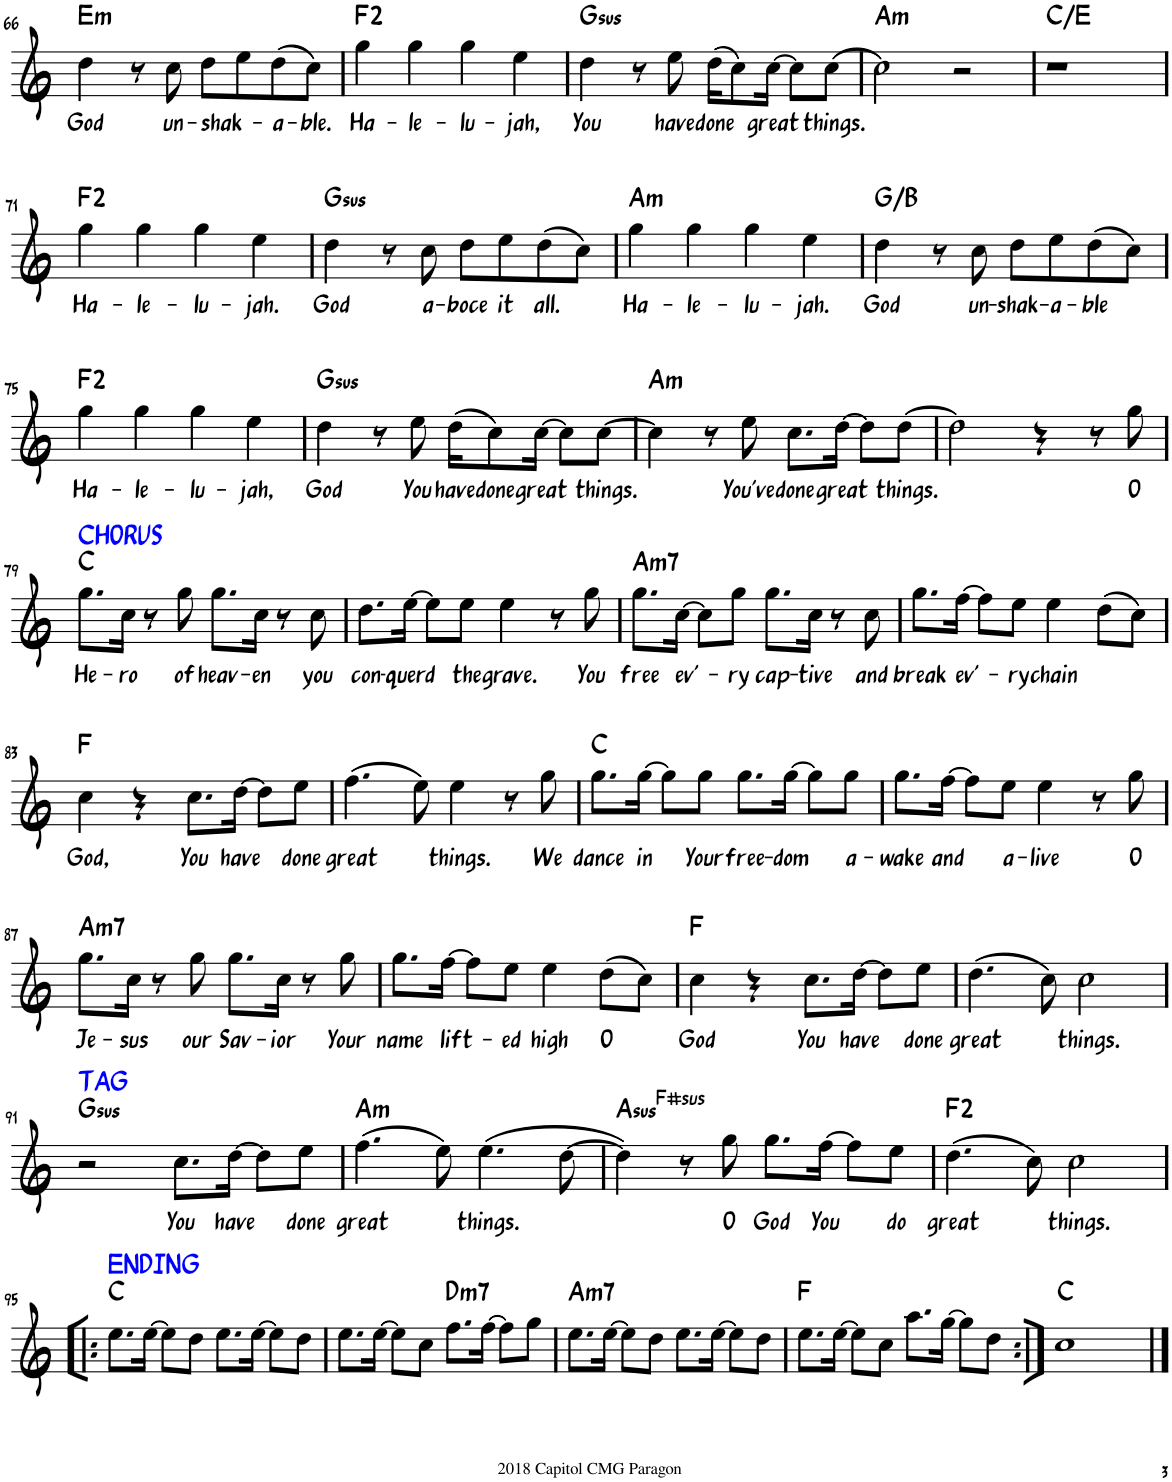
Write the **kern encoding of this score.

**kern	**text	**harte
*part1	*part1	*part1
*staff1	*staff1	*
*I"Piano	*	*
*I'Pno.	*	*
!!LO:PB:g=z
*clefG2	*	*
*k[]	*	*
*M4/4	*	*
=66	=66	=66
!	!LO:LY:b	!LO:H:kt=m
4dd\	God	E:min
8r	.	.
!	!LO:LY:b	!
8cc\	un-	.
!	!LO:LY:b	!
8dd\L	-shak-	.
8ee\	.	.
!	!LO:LY:b	!
(8dd\	-a-	.
!	!LO:LY:b	!
8cc\J)	-ble.	.
=67	=67	=67
!	!LO:LY:b	!
4gg\	Ha-	F:maj(2)
!	!LO:LY:b	!
4gg\	-le-	.
!	!LO:LY:b	!
4gg\	-lu-	.
!	!LO:LY:b	!
4ee\	-jah,	.
=68	=68	=68
!	!LO:LY:b	!LO:H:kt=sus
4dd\	You	G:sus4
8r	.	.
!	!LO:LY:b	!
8ee\	have	.
!	!LO:LY:b	!
(16dd\KL	done	.
8cc\)	.	.
!	!LO:LY:b	!
[16cc\Jk	great	.
8cc\L]	.	.
!	!LO:LY:b	!
[8cc\J	things.	.
=69	=69	=69
!	!	!LO:H:kt=m
2cc\]	.	A:min
2r	.	.
=70	=70	=70
1r	.	C:maj/3
!!LO:LB:g=z
=71	=71	=71
!	!LO:LY:b	!
4gg\	Ha-	F:maj(2)
!	!LO:LY:b	!
4gg\	-le-	.
!	!LO:LY:b	!
4gg\	-lu-	.
!	!LO:LY:b	!
4ee\	-jah.	.
=72	=72	=72
!	!LO:LY:b	!LO:H:kt=sus
4dd\	God	G:sus4
8r	.	.
!	!LO:LY:b	!
8cc\	a-	.
!	!LO:LY:b	!
8dd\L	-boce	.
!	!LO:LY:b	!
8ee\	it	.
!	!LO:LY:b	!
(8dd\	all.	.
8cc\J)	.	.
=73	=73	=73
!	!LO:LY:b	!LO:H:kt=m
4gg\	Ha-	A:min
!	!LO:LY:b	!
4gg\	-le-	.
!	!LO:LY:b	!
4gg\	-lu-	.
!	!LO:LY:b	!
4ee\	-jah.	.
=74	=74	=74
!	!LO:LY:b	!
4dd\	God	G:maj/3
8r	.	.
!	!LO:LY:b	!
8cc\	un-	.
!	!LO:LY:b	!
8dd\L	-shak-	.
!	!LO:LY:b	!
8ee\	-a-	.
!	!LO:LY:b	!
(8dd\	-ble	.
8cc\J)	.	.
!!LO:LB:g=z
=75	=75	=75
!	!LO:LY:b	!
4gg\	Ha-	F:maj(2)
!	!LO:LY:b	!
4gg\	-le-	.
!	!LO:LY:b	!
4gg\	-lu-	.
!	!LO:LY:b	!
4ee\	-jah,	.
=76	=76	=76
!	!LO:LY:b	!LO:H:kt=sus
4dd\	God	G:sus4
8r	.	.
!	!LO:LY:b	!
8ee\	You	.
!	!LO:LY:b	!
(16dd\KL	have	.
!	!LO:LY:b	!
8cc\)	done	.
!	!LO:LY:b	!
[16cc\Jk	great	.
8cc\L]	.	.
!	!LO:LY:b	!
[8cc\J	things.	.
=77	=77	=77
!	!	!LO:H:kt=m
4cc\]	.	A:min
8r	.	.
!	!LO:LY:b	!
8ee\	You've	.
!	!LO:LY:b	!
8.cc\L	done	.
!	!LO:LY:b	!
[16dd\Jk	great	.
8dd\L]	.	.
!	!LO:LY:b	!
[8dd\J	things.	.
=78	=78	=78
2dd\]	.	.
4r	.	.
8r	.	.
!	!LO:LY:b	!
8gg\	O	.
!!LO:LB:g=z
=79	=79	=79
!LO:TX:a:color=#0000FF:t=CHORUS	!	!
!	!LO:LY:b	!
8.gg\L	He-	C:maj
!	!LO:LY:b	!
16cc\Jk	-ro	.
8r	.	.
!	!LO:LY:b	!
8gg\	of	.
!	!LO:LY:b	!
8.gg\L	heav-	.
!	!LO:LY:b	!
16cc\Jk	-en	.
8r	.	.
!	!LO:LY:b	!
8cc\	you	.
=80	=80	=80
!	!LO:LY:b	!
8.dd\L	con-	.
!	!LO:LY:b	!
[16ee\Jk	-querd	.
8ee\L]	.	.
!	!LO:LY:b	!
8ee\J	the	.
!	!LO:LY:b	!
4ee\	grave.	.
8r	.	.
!	!LO:LY:b	!
8gg\	You	.
=81	=81	=81
!	!LO:LY:b	!LO:H:kt=m7
8.gg\L	free	A:min7
!	!LO:LY:b	!
[16cc\Jk	ev'-	.
8cc\L]	.	.
!	!LO:LY:b	!
8gg\J	-ry	.
!	!LO:LY:b	!
8.gg\L	cap-	.
!	!LO:LY:b	!
16cc\Jk	-tive	.
8r	.	.
!	!LO:LY:b	!
8cc\	and	.
=82	=82	=82
!	!LO:LY:b	!
8.gg\L	break	.
!	!LO:LY:b	!
[16ff\Jk	ev'-	.
8ff\L]	.	.
!	!LO:LY:b	!
8ee\J	-ry	.
!	!LO:LY:b	!
4ee\	chain	.
(8dd\L	.	.
8cc\J)	.	.
!!LO:LB:g=z
=83	=83	=83
!	!LO:LY:b	!
4cc\	God,	F:maj
4r	.	.
!	!LO:LY:b	!
8.cc\L	You	.
!	!LO:LY:b	!
[16dd\Jk	have	.
8dd\L]	.	.
!	!LO:LY:b	!
8ee\J	done	.
=84	=84	=84
!	!LO:LY:b	!
(4.ff\	great	.
8ee\)	.	.
!	!LO:LY:b	!
4ee\	things.	.
8r	.	.
!	!LO:LY:b	!
8gg\	We	.
=85	=85	=85
!	!LO:LY:b	!
8.gg\L	dance	C:maj
!	!LO:LY:b	!
[16gg\Jk	in	.
8gg\L]	.	.
!	!LO:LY:b	!
8gg\J	Your	.
!	!LO:LY:b	!
8.gg\L	free-	.
!	!LO:LY:b	!
[16gg\Jk	-dom	.
8gg\L]	.	.
!	!LO:LY:b	!
8gg\J	a-	.
=86	=86	=86
!	!LO:LY:b	!
8.gg\L	-wake	.
!	!LO:LY:b	!
[16ff\Jk	and	.
8ff\L]	.	.
!	!LO:LY:b	!
8ee\J	a-	.
!	!LO:LY:b	!
4ee\	-live	.
8r	.	.
!	!LO:LY:b	!
8gg\	O	.
!!LO:LB:g=z
=87	=87	=87
!	!LO:LY:b	!LO:H:kt=m7
8.gg\L	Je-	A:min7
!	!LO:LY:b	!
16cc\Jk	-sus	.
8r	.	.
!	!LO:LY:b	!
8gg\	our	.
!	!LO:LY:b	!
8.gg\L	Sav-	.
!	!LO:LY:b	!
16cc\Jk	-ior	.
8r	.	.
!	!LO:LY:b	!
8gg\	Your	.
=88	=88	=88
!	!LO:LY:b	!
8.gg\L	name	.
!	!LO:LY:b	!
[16ff\Jk	lift-	.
8ff\L]	.	.
!	!LO:LY:b	!
8ee\J	-ed	.
!	!LO:LY:b	!
4ee\	high	.
!	!LO:LY:b	!
(8dd\L	O	.
8cc\J)	.	.
=89	=89	=89
!	!LO:LY:b	!
4cc\	God	F:maj
4r	.	.
!	!LO:LY:b	!
8.cc\L	You	.
!	!LO:LY:b	!
[16dd\Jk	have	.
8dd\L]	.	.
!	!LO:LY:b	!
8ee\J	done	.
=90	=90	=90
!	!LO:LY:b	!
(4.dd\	great	.
8cc\)	.	.
!	!LO:LY:b	!
2cc\	things.	.
!!LO:LB:g=z
=91	=91	=91
!LO:TX:a:color=#0000FF:t=TAG	!	!LO:H:kt=sus
2r	.	G:sus4
!	!LO:LY:b	!
8.cc\L	You	.
!	!LO:LY:b	!
[16dd\Jk	have	.
8dd\L]	.	.
!	!LO:LY:b	!
8ee\J	done	.
=92	=92	=92
!	!LO:LY:b	!LO:H:kt=m
(4.ff\	great	A:min
8ee\)	.	.
!	!LO:LY:b	!
(4.ee\	things.	.
[8dd\	.	.
=93	=93	=93
!	!	!LO:H:kt=F#sus
4dd\])	.	A:maj
8r	.	.
!	!LO:LY:b	!
8gg\	O	.
!	!LO:LY:b	!
8.gg\L	God	.
!	!LO:LY:b	!
[16ff\Jk	You	.
8ff\L]	.	.
!	!LO:LY:b	!
8ee\J	do	.
=94	=94	=94
!	!LO:LY:b	!
(4.dd\	great	F:maj(2)
8cc\)	.	.
!	!LO:LY:b	!
2cc\	things.	.
!!LO:LB:g=z
=95!|:	=95!|:	=95!|:
!LO:TX:a:color=#0000FF:t=ENDING	!	!
8.ee\L	.	C:maj
[16ee\Jk	.	.
8ee\L]	.	.
8dd\J	.	.
8.ee\L	.	.
[16ee\Jk	.	.
8ee\L]	.	.
8dd\J	.	.
=96	=96	=96
8.ee\L	.	.
[16ee\Jk	.	.
8ee\L]	.	.
8cc\J	.	.
!	!	!LO:H:kt=m7
8.ff\L	.	D:min7
[16ff\Jk	.	.
8ff\L]	.	.
8gg\J	.	.
=97	=97	=97
!	!	!LO:H:kt=m7
8.ee\L	.	A:min7
[16ee\Jk	.	.
8ee\L]	.	.
8dd\J	.	.
8.ee\L	.	.
[16ee\Jk	.	.
8ee\L]	.	.
8dd\J	.	.
=98	=98	=98
8.ee\L	.	F:maj
[16ee\Jk	.	.
8ee\L]	.	.
8cc\J	.	.
8.aa\L	.	.
[16gg\Jk	.	.
8gg\L]	.	.
8dd\J	.	.
=99:|!	=99:|!	=99:|!
1cc	.	C:maj
==	==	==
*-	*-	*-
